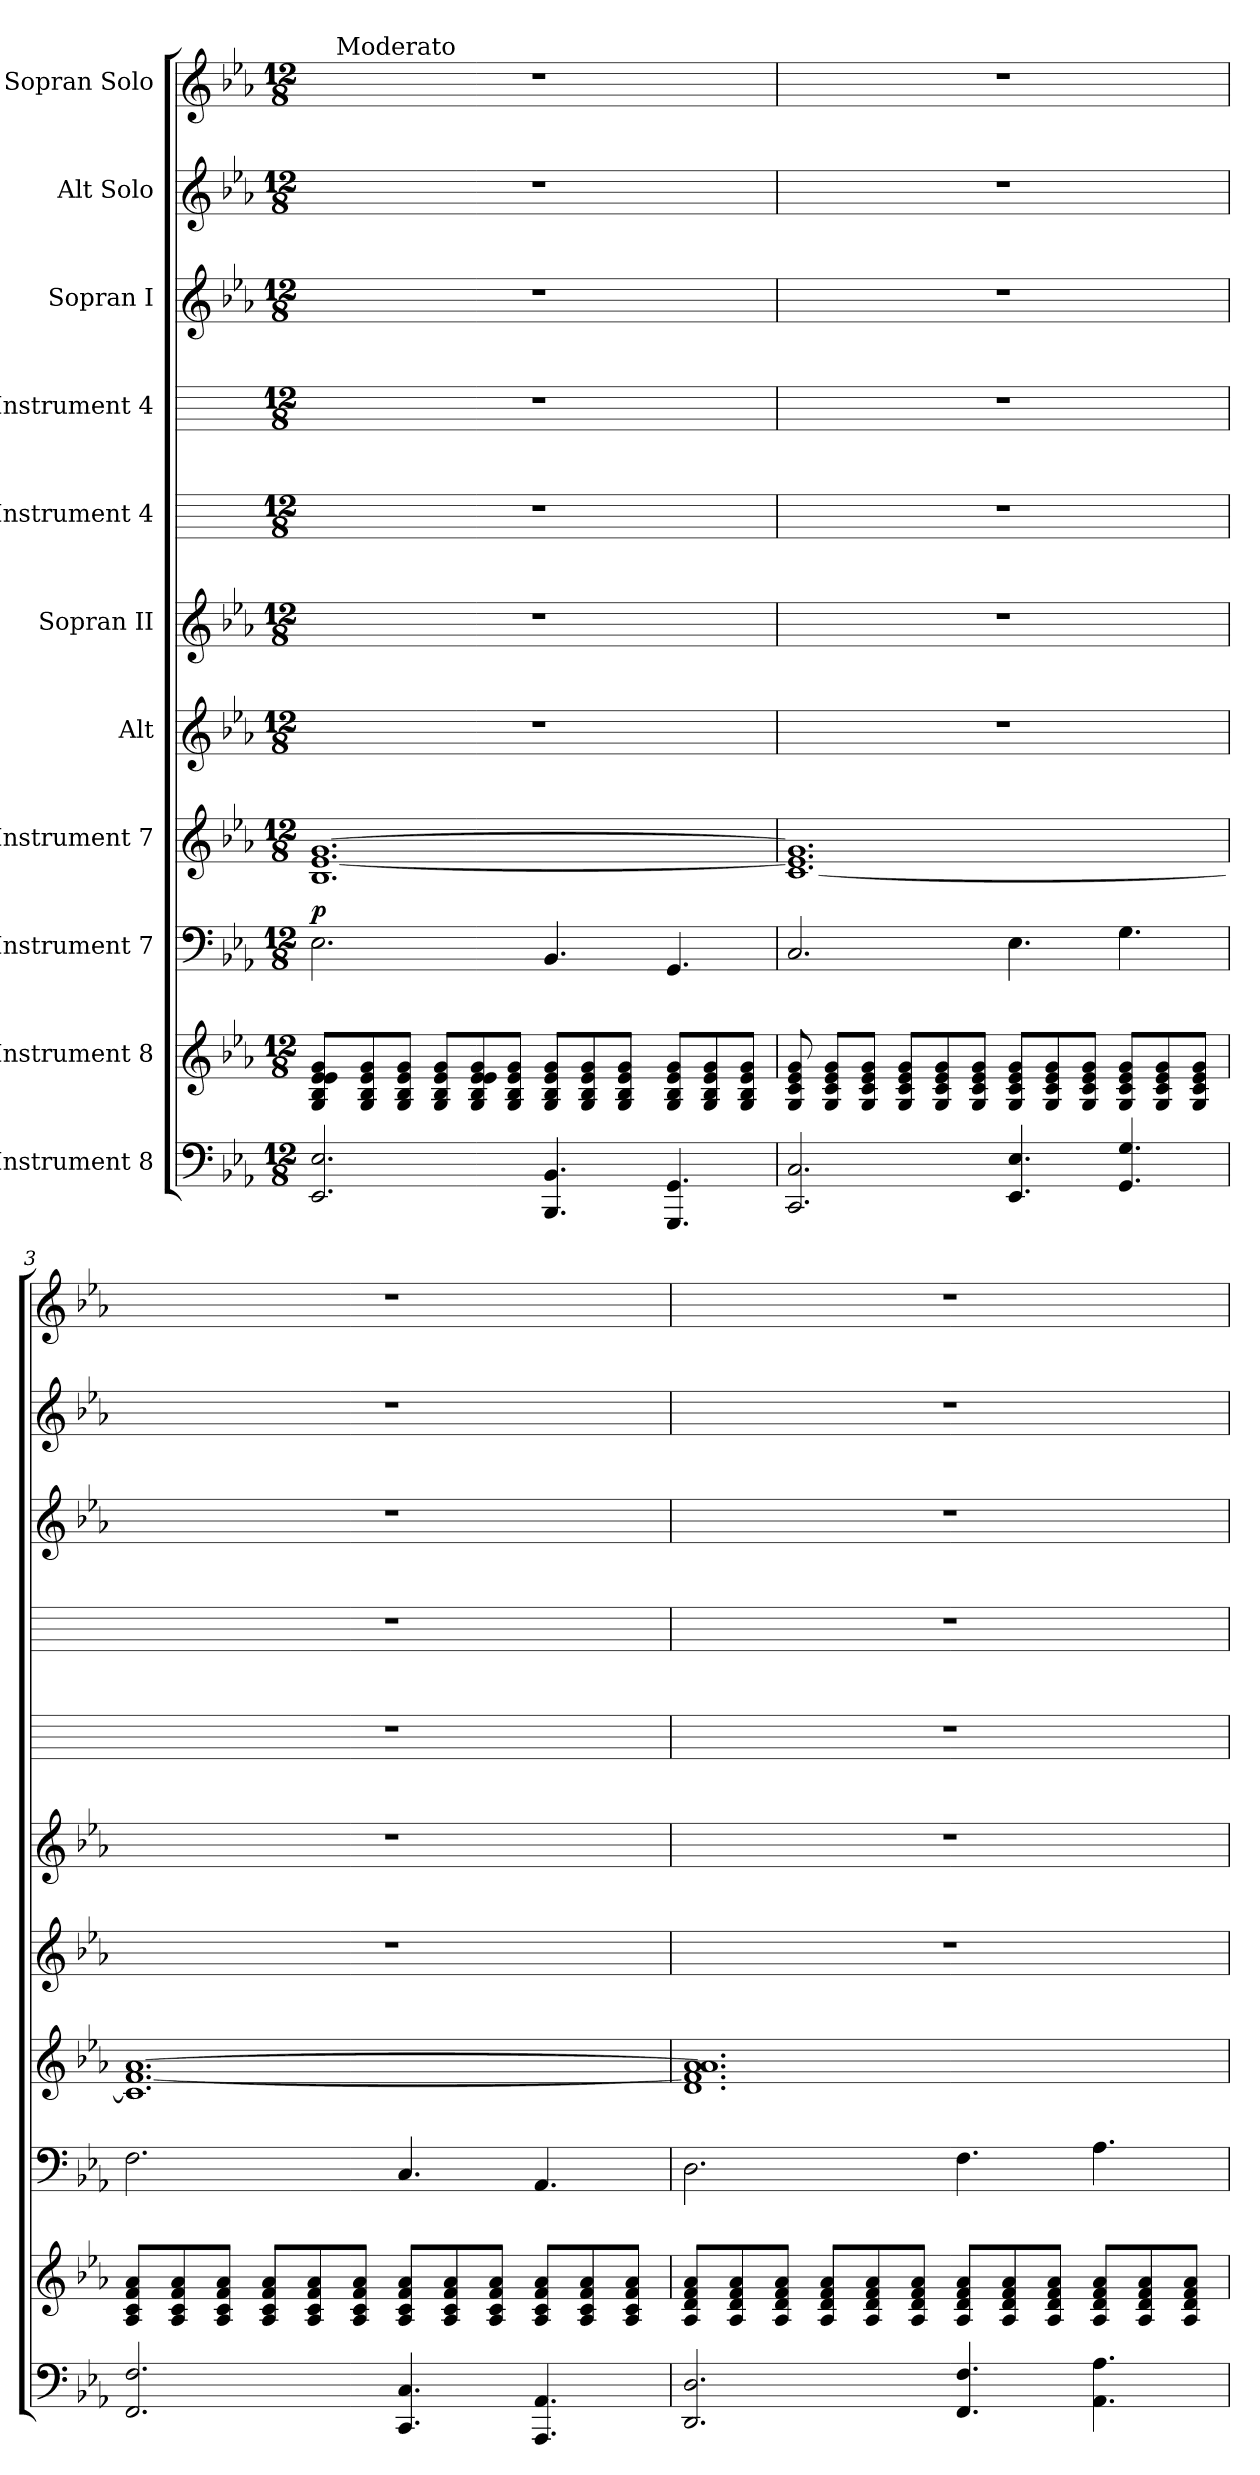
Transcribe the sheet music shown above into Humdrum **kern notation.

**kern	**kern	**kern	**dynam	**kern	**kern	**kern	**kern	**kern	**kern	**kern	**kern
*part11	*part10	*part9	*part9	*part8	*part7	*part6	*part5	*part4	*part3	*part2	*part1
*staff11	*staff10	*staff9	*staff9	*staff8	*staff7	*staff6	*staff5	*staff4	*staff3	*staff2	*staff1
*I"Instrument 8	*I"Instrument 8	*I"Instrument 7	*	*I"Instrument 7	*I"Alt	*I"Sopran II	*I"Instrument 4	*I"Instrument 4	*I"Sopran I	*I"Alt Solo	*I"Sopran Solo
!!LO:PB:g=z
*stria5	*stria5	*stria5	*	*stria5	*stria5	*stria5	*stria5	*stria5	*stria5	*stria5	*stria5
*clefF4	*clefG2	*clefF4	*	*clefG2	*clefG2	*clefG2	*	*	*clefG2	*clefG2	*clefG2
*k[b-e-a-]	*k[b-e-a-]	*k[b-e-a-]	*	*k[b-e-a-]	*k[b-e-a-]	*k[b-e-a-]	*k[]	*k[]	*k[b-e-a-]	*k[b-e-a-]	*k[b-e-a-]
*E-:	*E-:	*E-:	*	*E-:	*E-:	*E-:	*C:	*C:	*E-:	*E-:	*E-:
*M12/8	*M12/8	*M12/8	*	*M12/8	*M12/8	*M12/8	*M12/8	*M12/8	*M12/8	*M12/8	*M12/8
=1	=1	=1	=1	=1	=1	=1	=1	=1	=1	=1	=1
!	!	!	!LO:DY:a	!	!	!	!	!	!	!	!
*	*	*	*	*	*	*	*	*	*	*	*^
2.E-/ 2.EE-/	8g/ 8e-/ 8B-/ 8G/ 8e-/L	2.E-\	p	[>1.g [>1.e- 1.B-	1.r	1.r	1.r	1.r	1.r	1.r	1.r	16ryy
!	!	!	!	!	!	!	!	!	!	!	!	!LO:TX:a:t=Moderato
.	.	.	.	.	.	.	.	.	.	.	.	1ryy
.	8g/ 8e-/ 8G/ 8B-/	.	.	.	.	.	.	.	.	.	.	.
.	8g/ 8e-/ 8B-/ 8G/J	.	.	.	.	.	.	.	.	.	.	.
.	8g/ 8e-/ 8G/ 8B-/L	.	.	.	.	.	.	.	.	.	.	.
.	8g/ 8e-/ 8B-/ 8G/ 8e-/	.	.	.	.	.	.	.	.	.	.	.
.	8g/ 8e-/ 8B-/ 8G/J	.	.	.	.	.	.	.	.	.	.	.
4.BB-/ 4.BBB-/	8g/ 8e-/ 8B-/ 8G/L	4.BB-/	.	.	.	.	.	.	.	.	.	.
.	8e-/ 8B-/ 8G/ 8g/	.	.	.	.	.	.	.	.	.	.	.
.	8g/ 8B-/ 8G/ 8e-/J	.	.	.	.	.	.	.	.	.	.	.
.	.	.	.	.	.	.	.	.	.	.	.	4..ryy
4.GGG/ 4.GG/	8g/ 8e-/ 8B-/ 8G/L	4.GG/	.	.	.	.	.	.	.	.	.	.
.	8e-/ 8B-/ 8G/ 8g/	.	.	.	.	.	.	.	.	.	.	.
.	8g/ 8e-/ 8B-/ 8G/J	.	.	.	.	.	.	.	.	.	.	.
*	*	*	*	*	*	*	*	*	*	*	*v	*v
=2	=2	=2	=2	=2	=2	=2	=2	=2	=2	=2	=2
2.CC/ 2.C/	8e-/ 8c/ 8G/ 8g/	2.C/	.	1.e-] [<1.c 1.g]	1.r	1.r	1.r	1.r	1.r	1.r	1.r
.	8e-/ 8c/ 8G/ 8g/L	.	.	.	.	.	.	.	.	.	.
.	8g/ 8e-/ 8G/ 8c/J	.	.	.	.	.	.	.	.	.	.
.	8g/ 8c/ 8G/ 8e-/L	.	.	.	.	.	.	.	.	.	.
.	8e-/ 8c/ 8G/ 8g/	.	.	.	.	.	.	.	.	.	.
.	8g/ 8c/ 8G/ 8e-/J	.	.	.	.	.	.	.	.	.	.
4.EE-/ 4.E-/	8g/ 8c/ 8G/ 8e-/L	4.E-\	.	.	.	.	.	.	.	.	.
.	8g/ 8e-/ 8c/ 8G/	.	.	.	.	.	.	.	.	.	.
.	8e-/ 8c/ 8G/ 8g/J	.	.	.	.	.	.	.	.	.	.
4.GG/ 4.G/	8g/ 8e-/ 8c/ 8G/L	4.G\	.	.	.	.	.	.	.	.	.
.	8g/ 8e-/ 8c/ 8G/	.	.	.	.	.	.	.	.	.	.
.	8g/ 8e-/ 8G/ 8c/J	.	.	.	.	.	.	.	.	.	.
=3	=3	=3	=3	=3	=3	=3	=3	=3	=3	=3	=3
2.FF/ 2.F/	8f/ 8c/ 8A-/ 8a-/L	2.F\	.	[>1.f 1.c] [>1.a-	1.r	1.r	1.r	1.r	1.r	1.r	1.r
.	8f/ 8c/ 8A-/ 8a-/	.	.	.	.	.	.	.	.	.	.
.	8a-/ 8f/ 8A-/ 8c/J	.	.	.	.	.	.	.	.	.	.
.	8a-/ 8c/ 8A-/ 8f/L	.	.	.	.	.	.	.	.	.	.
.	8f/ 8c/ 8A-/ 8a-/	.	.	.	.	.	.	.	.	.	.
.	8a-/ 8c/ 8A-/ 8f/J	.	.	.	.	.	.	.	.	.	.
4.CC/ 4.C/	8a-/ 8c/ 8A-/ 8f/L	4.C/	.	.	.	.	.	.	.	.	.
.	8a-/ 8f/ 8c/ 8A-/	.	.	.	.	.	.	.	.	.	.
.	8f/ 8c/ 8A-/ 8a-/J	.	.	.	.	.	.	.	.	.	.
4.AAA-/ 4.AA-/	8a-/ 8f/ 8c/ 8A-/L	4.AA-/	.	.	.	.	.	.	.	.	.
.	8a-/ 8f/ 8c/ 8A-/	.	.	.	.	.	.	.	.	.	.
.	8a-/ 8f/ 8A-/ 8c/J	.	.	.	.	.	.	.	.	.	.
=4	=4	=4	=4	=4	=4	=4	=4	=4	=4	=4	=4
2.DD/ 2.D/	8f/ 8d/ 8A-/ 8a-/L	2.D\	.	1.a- 1.f] 1.d 1.a-]	1.r	1.r	1.r	1.r	1.r	1.r	1.r
.	8f/ 8d/ 8A-/ 8a-/	.	.	.	.	.	.	.	.	.	.
.	8a-/ 8f/ 8A-/ 8d/J	.	.	.	.	.	.	.	.	.	.
.	8a-/ 8d/ 8A-/ 8f/L	.	.	.	.	.	.	.	.	.	.
.	8f/ 8d/ 8A-/ 8a-/	.	.	.	.	.	.	.	.	.	.
.	8a-/ 8d/ 8A-/ 8f/J	.	.	.	.	.	.	.	.	.	.
4.FF/ 4.F/	8a-/ 8d/ 8A-/ 8f/L	4.F\	.	.	.	.	.	.	.	.	.
.	8a-/ 8f/ 8d/ 8A-/	.	.	.	.	.	.	.	.	.	.
.	8f/ 8d/ 8A-/ 8a-/J	.	.	.	.	.	.	.	.	.	.
4.AA-\ 4.A-\	8a-/ 8f/ 8d/ 8A-/L	4.A-\	.	.	.	.	.	.	.	.	.
.	8a-/ 8f/ 8d/ 8A-/	.	.	.	.	.	.	.	.	.	.
.	8a-/ 8f/ 8A-/ 8d/J	.	.	.	.	.	.	.	.	.	.
=	=	=	=	=	=	=	=	=	=	=	=
*-	*-	*-	*-	*-	*-	*-	*-	*-	*-	*-	*-
